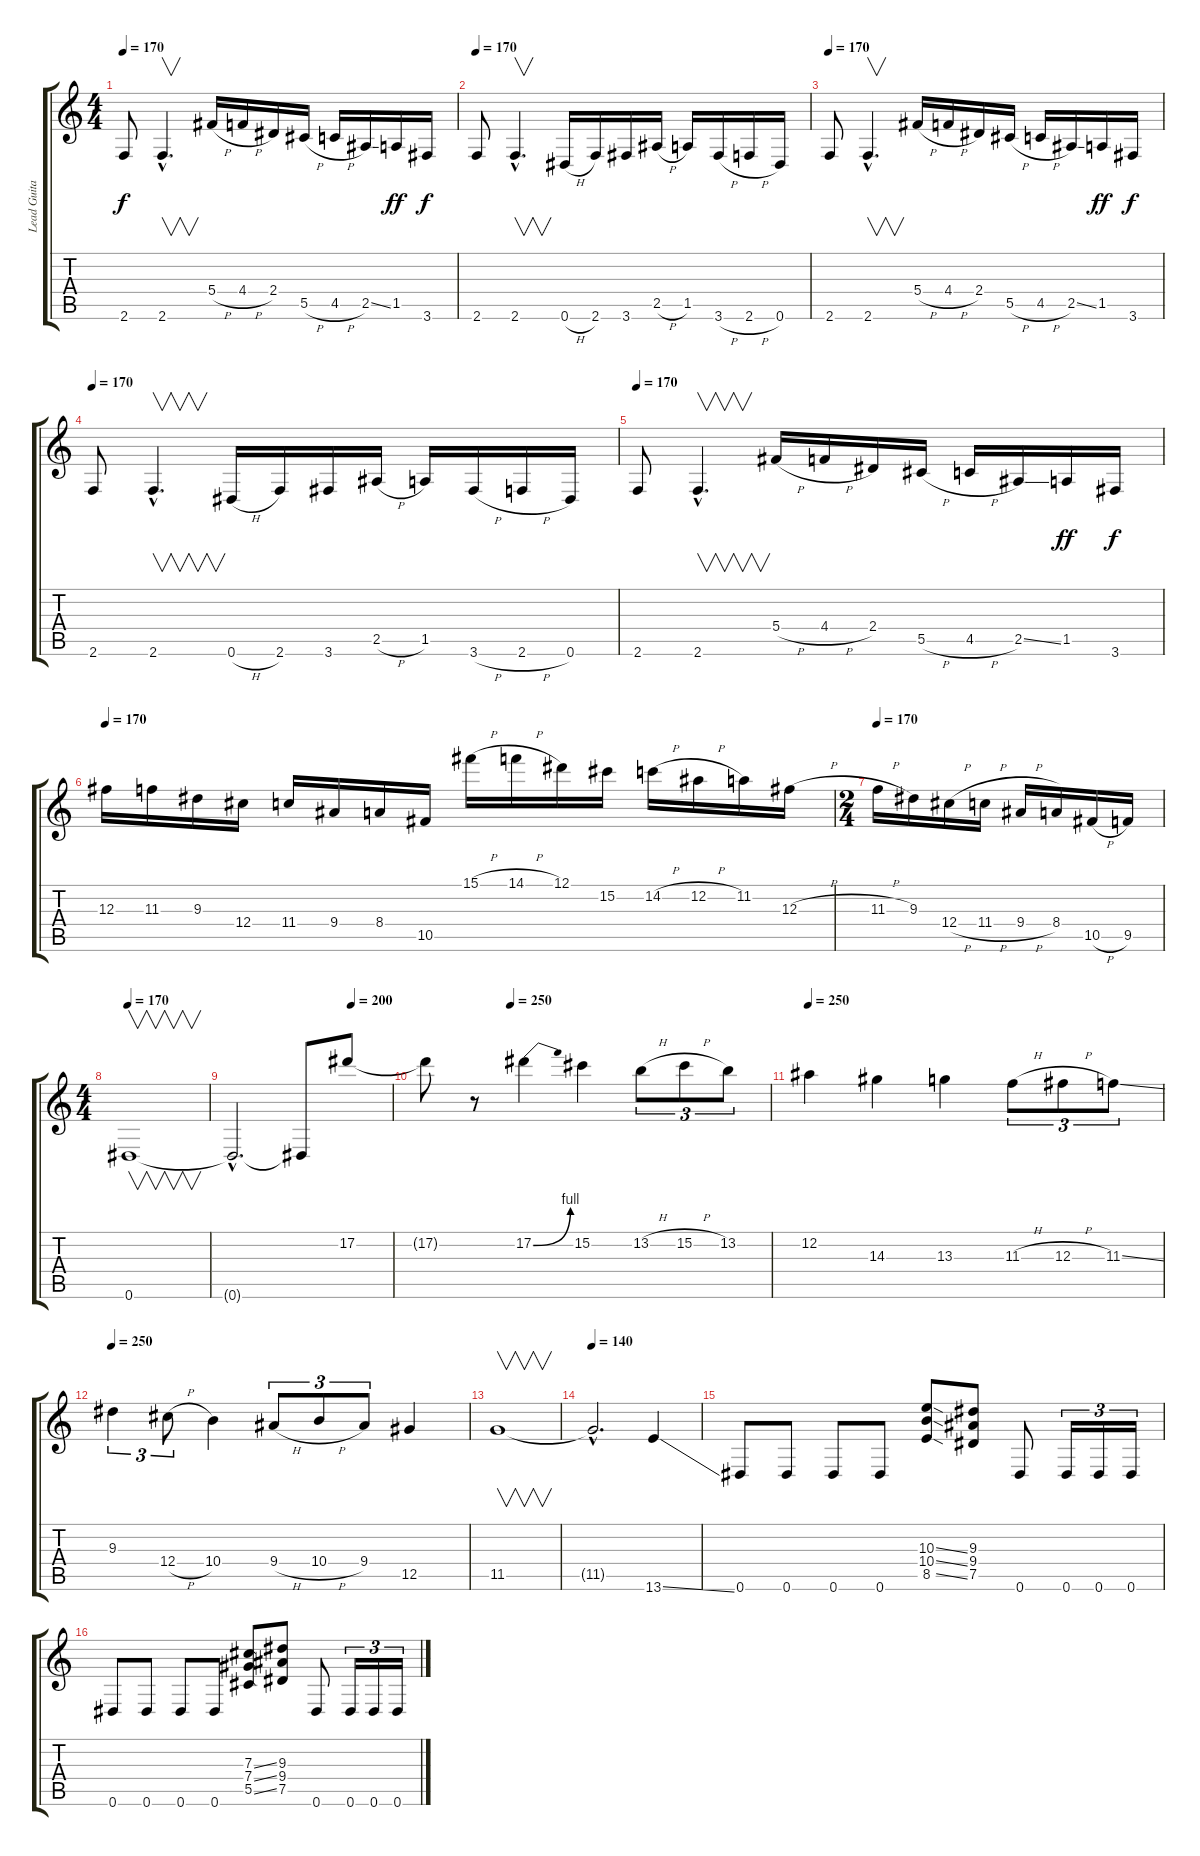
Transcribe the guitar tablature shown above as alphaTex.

\track ("Lead Guitar" "Lead Guita") {instrument overdrivenguitar}
\staff {score tabs}
\tuning (Eb4 Bb3 Gb3 Db3 Ab2 Eb2) {hide}
\ts (4 4)
\tempo 170
\clef g2
\ks c
2.6.8{dy f} 2.6{hac}.4{v d} 5.4{h}.16 4.4{h}.16 2.4.16 5.5{h}.16 4.5{h}.16 2.5{ss}.16 1.5.16{dy ff} 3.6.16{dy f} |
\tempo 170
2.6.8 2.6{hac}.4{v d} 0.6{h}.16 2.6.16 3.6.16 2.5{h}.16 1.5.16 3.6{h}.16 2.6{h}.16 0.6.16 |
\tempo 170
2.6.8 2.6{hac}.4{v d} 5.4{h}.16 4.4{h}.16 2.4.16 5.5{h}.16 4.5{h}.16 2.5{ss}.16 1.5.16{dy ff} 3.6.16{dy f} |
\tempo 170
2.6.8 2.6{hac}.4{v d} 0.6{h}.16 2.6.16 3.6.16 2.5{h}.16 1.5.16 3.6{h}.16 2.6{h}.16 0.6.16 |
\tempo 170
2.6.8 2.6{hac}.4{v d} 5.4{h}.16 4.4{h}.16 2.4.16 5.5{h}.16 4.5{h}.16 2.5{ss}.16 1.5.16{dy ff} 3.6.16{dy f} |
\tempo 170
12.3.16 11.3.16 9.3.16 12.4.16 11.4.16 9.4.16 8.4.16 10.5.16 15.1{h}.16 14.1{h}.16 12.1.16 15.2.16 14.2{h}.16 12.2{h}.16 11.2.16 12.3{h}.16 |
\ts (2 4)
\tempo 170
11.3{h}.16 9.3.16 12.4{h}.16 11.4{h}.16 9.4{h}.16 8.4.16 10.5{h}.16 9.5.16 |
\ts (4 4)
\tempo 170
0.6.1{v} |
\tempo (200 0.75)
0.6{hac t}.2{d} 0.6{t}.8 17.2.8 |
\tempo (250 0.25)
17.2{t}.8 r.8 17.2{be (bend 0 0 60 4)}.4 15.2.4 13.2{h}.8{tu (3 2)} 15.2{h}.8{tu (3 2)} 13.2.8{tu (3 2)} |
\tempo 250
12.2.4 14.3.4 13.3.4 11.3{h}.8{tu (3 2)} 12.3{h}.8{tu (3 2)} 11.3{ss}.8{tu (3 2)} |
\tempo 250
9.3.4{tu (3 2)} 12.4{h}.8{tu (3 2)} 10.4.4 9.4{h}.8{tu (3 2)} 10.4{h}.8{tu (3 2)} 9.4.8{tu (3 2)} 12.5.4 |
11.5.1{v} |
\tempo 140
11.5{hac t}.2{d} 13.6{ss}.4 |
0.6.8 0.6.8 0.6.8 0.6.8 (10.3{ss} 10.4{ss} 8.5{ss}).8 (9.3 9.4 7.5).8 0.6.8 0.6.16{tu (3 2)} 0.6.16{tu (3 2)} 0.6.16{tu (3 2)} |
0.6.8 0.6.8 0.6.8 0.6.8 (7.3{ss} 7.4{ss} 5.5{ss}).8 (9.3 9.4 7.5).8 0.6.8 0.6.16{tu (3 2)} 0.6.16{tu (3 2)} 0.6.16{tu (3 2)}
